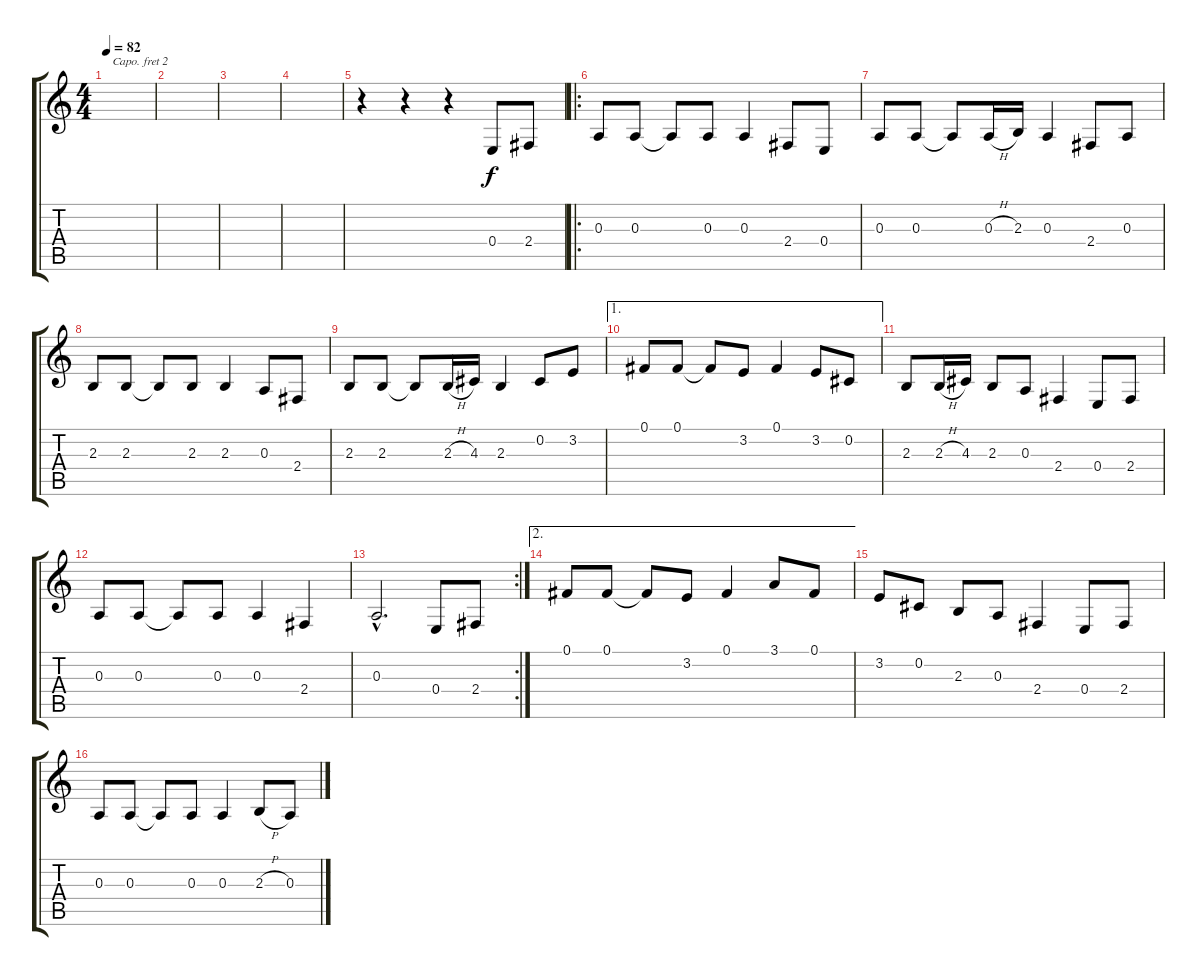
\track "" {instrument altosax}
\staff {score tabs}
\capo 2
\tuning (E4 B3 G3 D3 A2 E2) {hide}
\ts (4 4)
\tempo 82
\clef g2
\ks c
|
|
|
|
r.4 r.4 r.4 0.4.8 2.4.8 |
\ro
0.3.8 0.3.8 0.3{t}.8 0.3.8 0.3.4 2.4.8 0.4.8 |
0.3.8 0.3.8 0.3{t}.8 0.3{h}.16 2.3.16 0.3.4 2.4.8 0.3.8 |
2.3.8 2.3.8 2.3{t}.8 2.3.8 2.3.4 0.3.8 2.4.8 |
2.3.8 2.3.8 2.3{t}.8 2.3{h}.16 4.3.16 2.3.4 0.2.8 3.2.8 |
\ae 1
0.1.8 0.1.8 0.1{t}.8 3.2.8 0.1.4 3.2.8 0.2.8 |
2.3.8 2.3{h}.16 4.3.16 2.3.8 0.3.8 2.4.4 0.4.8 2.4.8 |
0.3.8 0.3.8 0.3{t}.8 0.3.8 0.3.4 2.4.4 |
\rc 2
0.3{hac}.2{d} 0.4.8 2.4.8 |
\ae 2
0.1.8 0.1.8 0.1{t}.8 3.2.8 0.1.4 3.1.8 0.1.8 |
3.2.8 0.2.8 2.3.8 0.3.8 2.4.4 0.4.8 2.4.8 |
0.3.8 0.3.8 0.3{t}.8 0.3.8 0.3.4 2.3{h}.8 0.3.8
